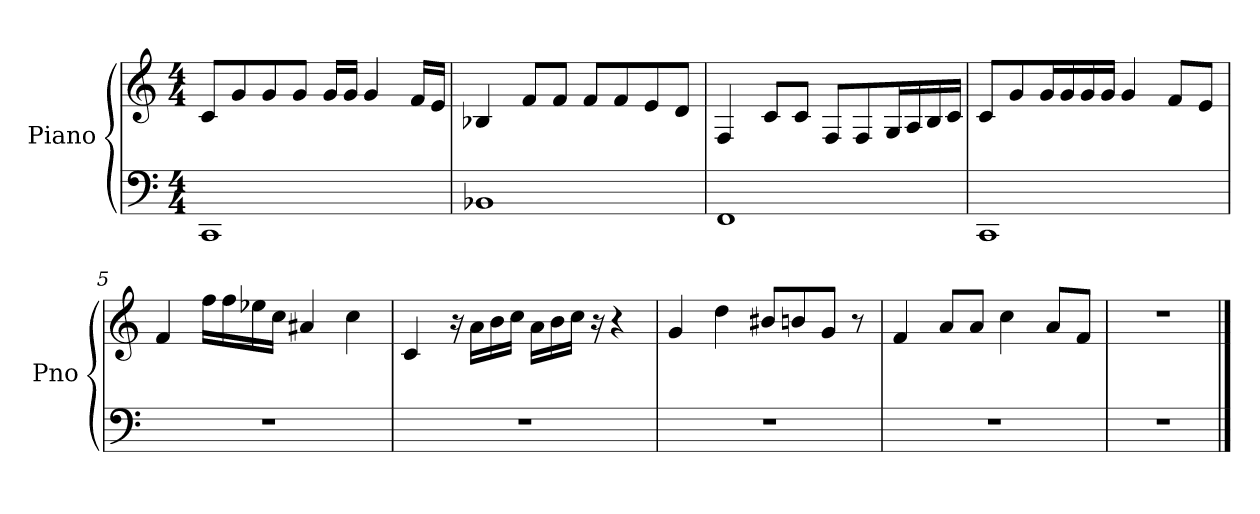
**kern	**kern
*part1	*part1
*staff2	*staff1
*I"Piano	*
*I'Pno	*
*clefF4	*clefG2
*k[]	*k[]
*C:	*C:
*M4/4	*M4/4
*MM80	*MM80
=1	=1
1CC	8c/L
.	8g/
.	8g/
.	8g/J
.	16g/LL
.	16g/JJ
.	4g/
.	16f/LL
.	16e/JJ
=2	=2
1BB-X	4B-X/
.	8f/L
.	8f/J
.	8f/L
.	8f/
.	8e/
.	8d/J
=3	=3
1FF	4F/
.	8c/L
.	8c/J
.	8F/L
.	8F/
.	16G/L
.	16A/
.	16B/
.	16c/JJ
!!LO:LB:g=z
=4	=4
1CC	8c/L
.	8g/
.	16g/L
.	16g/
.	16g/
.	16g/JJ
.	4g/
.	8f/L
.	8e/J
=5	=5
1r	4f/
.	16ff\LL
.	16ff\
.	16ee-X\
.	16cc\JJ
.	4a#X/
.	4cc\
=6	=6
1r	4c/
.	16r
.	16a\LL
.	16b\
.	16cc\JJ
.	16a\LL
.	16b\
.	16cc\JJ
.	16r
.	4r
!!LO:LB:g=z
=7	=7
1r	4g/
.	4dd\
.	8b#X/L
.	8bn/
.	8g/J
.	8r
=8	=8
1r	4f/
.	8a/L
.	8a/J
.	4cc\
.	8a/L
.	8f/J
=9	=9
1r	1r
==	==
*-	*-
